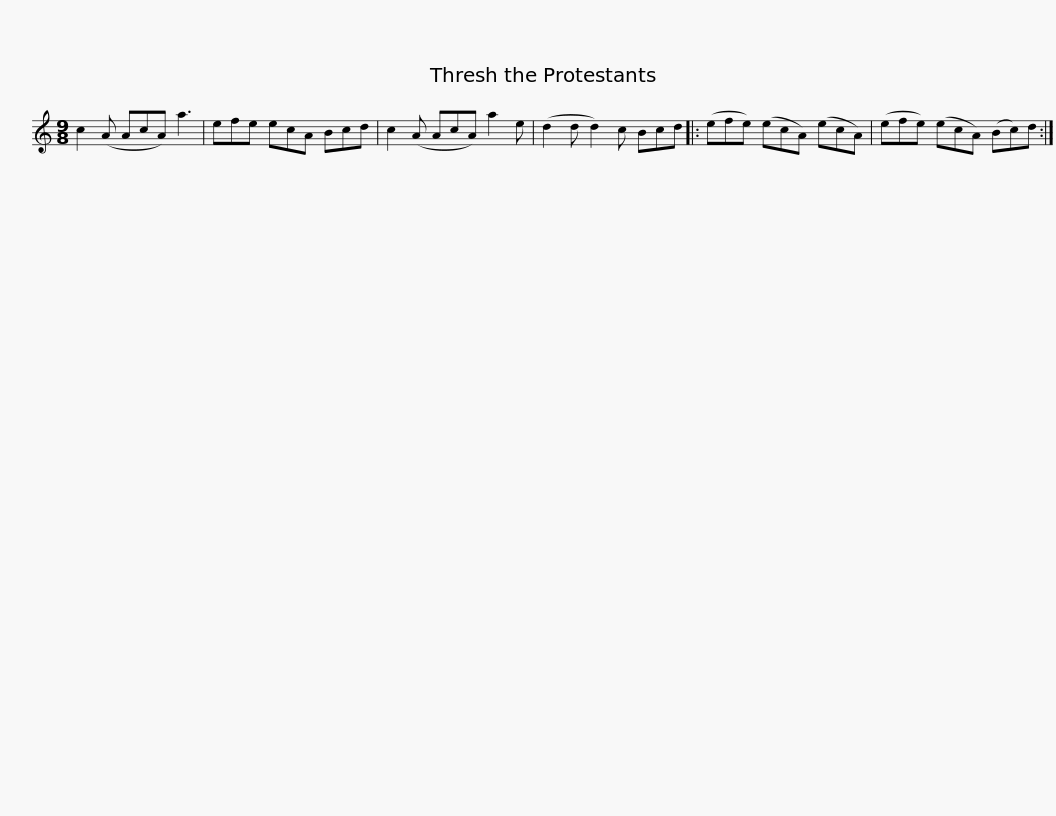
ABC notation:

X:1
L:1/8
M:9/8
I:linebreak $
K:C
V:1 treble
V:1
 c2 (A AcA) a3 | efe ecA Bcd | c2 (A AcA) a2 e | (d2 d d2) c Bcd |: (efe) (ecA) (ecA) |$ %5
 (efe) (ecA) (Bc)d :| %6
